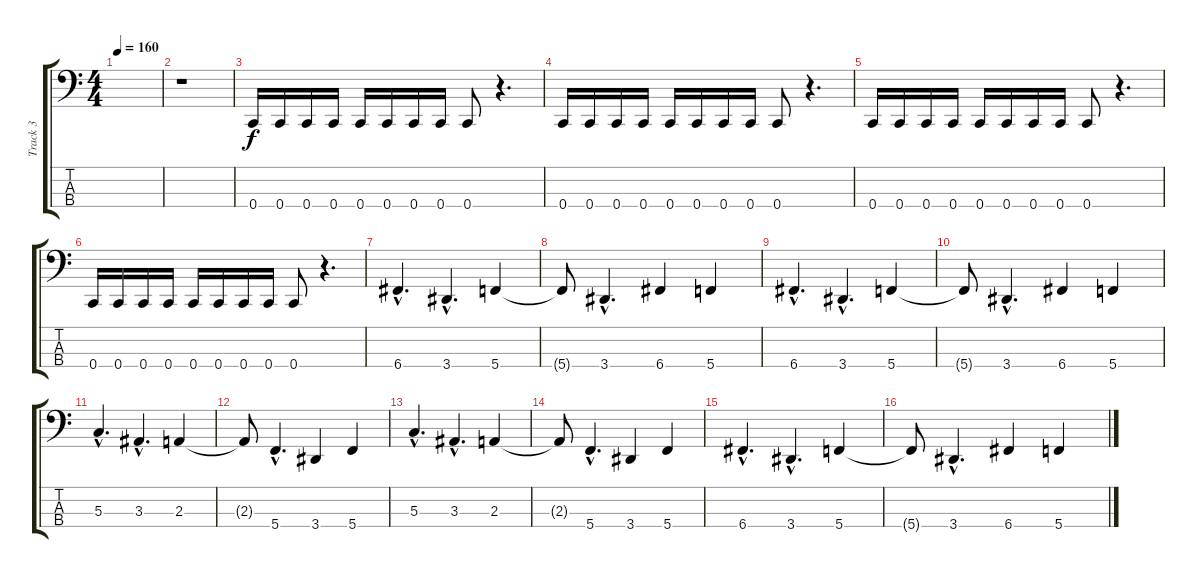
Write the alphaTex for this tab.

\track ("Track 3" "Track 3") {instrument electricbassfinger}
\staff {score tabs}
\tuning (F2 C2 G1 C1) {hide}
\ts (4 4)
\tempo 160
\clef f4
\ks c
|
r.1 |
0.4.16 0.4.16 0.4.16 0.4.16 0.4.16 0.4.16 0.4.16 0.4.16 0.4.8 r.4{d} |
0.4.16 0.4.16 0.4.16 0.4.16 0.4.16 0.4.16 0.4.16 0.4.16 0.4.8 r.4{d} |
0.4.16 0.4.16 0.4.16 0.4.16 0.4.16 0.4.16 0.4.16 0.4.16 0.4.8 r.4{d} |
0.4.16 0.4.16 0.4.16 0.4.16 0.4.16 0.4.16 0.4.16 0.4.16 0.4.8 r.4{d} |
6.4{hac}.4{d} 3.4{hac}.4{d} 5.4.4 |
5.4{t}.8 3.4{hac}.4{d} 6.4.4 5.4.4 |
6.4{hac}.4{d} 3.4{hac}.4{d} 5.4.4 |
5.4{t}.8 3.4{hac}.4{d} 6.4.4 5.4.4 |
5.3{hac}.4{d} 3.3{hac}.4{d} 2.3.4 |
2.3{t}.8 5.4{hac}.4{d} 3.4.4 5.4.4 |
5.3{hac}.4{d} 3.3{hac}.4{d} 2.3.4 |
2.3{t}.8 5.4{hac}.4{d} 3.4.4 5.4.4 |
6.4{hac}.4{d} 3.4{hac}.4{d} 5.4.4 |
5.4{t}.8 3.4{hac}.4{d} 6.4.4 5.4.4
